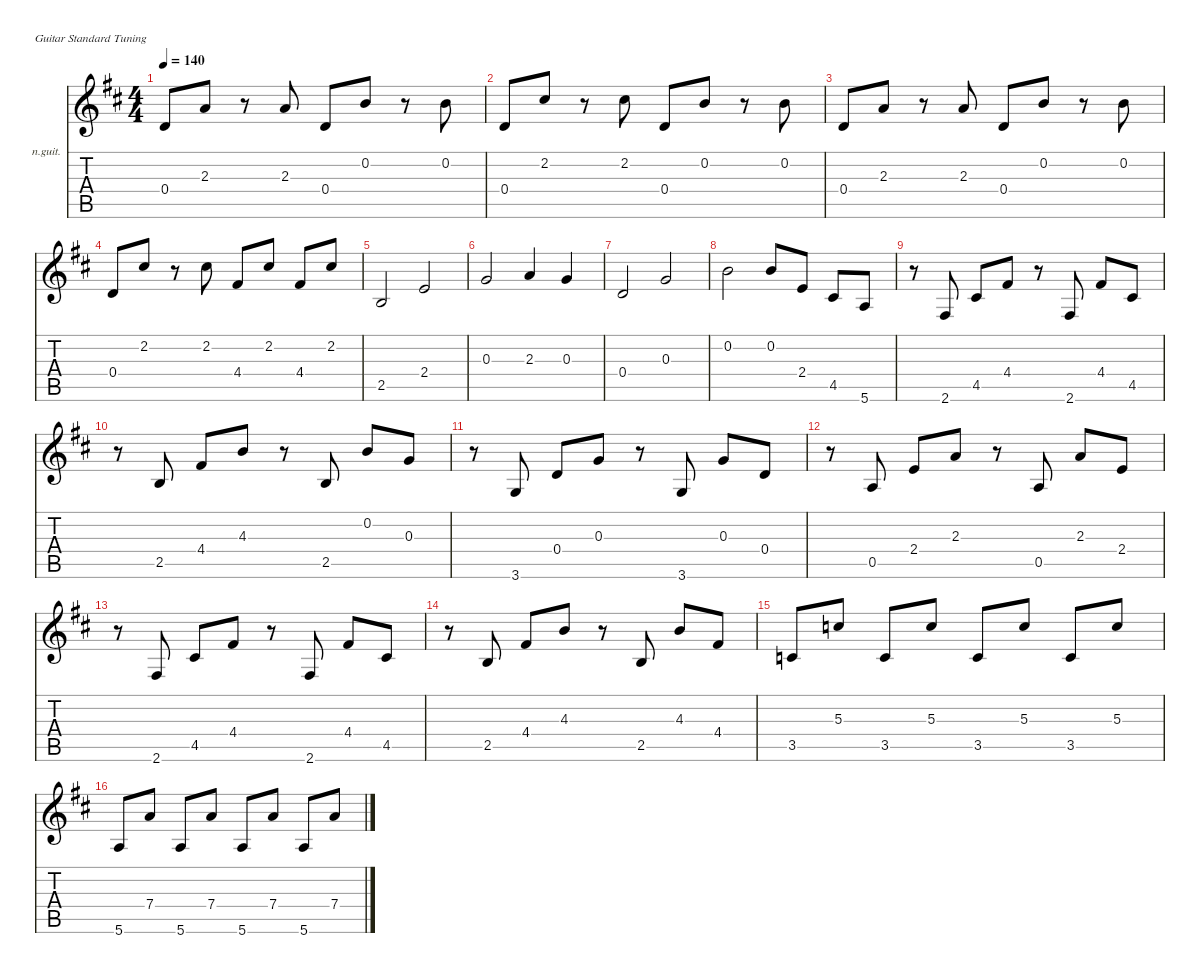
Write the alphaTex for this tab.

\hideDynamics
\bracketExtendMode nobrackets
\firstSystemTrackNameOrientation horizontal
\otherSystemsTrackNameOrientation horizontal
\track ("Nylon Guitar" "n.guit.") {mute instrument acousticguitarnylon}
\staff {score tabs}
\tuning (E4 B3 G3 D3 A2 E2)
\ts (4 4)
\tempo 140
\clef g2
\ks bminor
0.4{acc forcenatural}.8{dy mf} 2.3{acc forcenatural}.8 r.8 2.3{acc forcenatural}.8 0.4{acc forcenatural}.8 0.2{acc forcenatural}.8 r.8 0.2{acc forcenatural}.8 |
0.4{acc forcenatural}.8 2.2{acc #}.8 r.8 2.2{acc #}.8 0.4{acc forcenatural}.8 0.2{acc forcenatural}.8 r.8 0.2{acc forcenatural}.8 |
0.4{acc forcenatural}.8 2.3{acc forcenatural}.8 r.8 2.3{acc forcenatural}.8 0.4{acc forcenatural}.8 0.2{acc forcenatural}.8 r.8 0.2{acc forcenatural}.8 |
0.4{acc forcenatural}.8 2.2{acc #}.8 r.8 2.2{acc #}.8 4.4{acc #}.8 2.2{acc #}.8 4.4{acc #}.8 2.2{acc #}.8 |
2.5{acc forcenatural}.2 2.4{acc forcenatural}.2 |
0.3{acc forcenatural}.2 2.3{acc forcenatural}.4 0.3{acc forcenatural}.4 |
0.4{acc forcenatural}.2 0.3{acc forcenatural}.2 |
0.2{acc forcenatural}.2 0.2{acc forcenatural}.8 2.4{acc forcenatural}.8 4.5{acc #}.8 5.6{acc forcenatural}.8 |
r.8 2.6{acc #}.8 4.5{acc #}.8 4.4{acc #}.8 r.8 2.6{acc #}.8 4.4{acc #}.8 4.5{acc #}.8 |
r.8 2.5{acc forcenatural}.8 4.4{acc #}.8 4.3{acc forcenatural}.8 r.8 2.5{acc forcenatural}.8 0.2{acc forcenatural}.8 0.3{acc forcenatural}.8 |
r.8 3.6{acc forcenatural}.8 0.4{acc forcenatural}.8 0.3{acc forcenatural}.8 r.8 3.6{acc forcenatural}.8 0.3{acc forcenatural}.8 0.4{acc forcenatural}.8 |
r.8 0.5{acc forcenatural}.8 2.4{acc forcenatural}.8 2.3{acc forcenatural}.8 r.8 0.5{acc forcenatural}.8 2.3{acc forcenatural}.8 2.4{acc forcenatural}.8 |
r.8 2.6{acc #}.8 4.5{acc #}.8 4.4{acc #}.8 r.8 2.6{acc #}.8 4.4{acc #}.8 4.5{acc #}.8 |
r.8 2.5{acc forcenatural}.8 4.4{acc #}.8 4.3{acc forcenatural}.8 r.8 2.5{acc forcenatural}.8 4.3{acc forcenatural}.8 4.4{acc #}.8 |
3.5{acc forcenatural}.8 5.3{acc forcenatural}.8 3.5{acc forcenatural}.8 5.3{acc forcenatural}.8 3.5{acc forcenatural}.8 5.3{acc forcenatural}.8 3.5{acc forcenatural}.8 5.3{acc forcenatural}.8 |
5.6{acc forcenatural}.8 7.4{acc forcenatural}.8 5.6{acc forcenatural}.8 7.4{acc forcenatural}.8 5.6{acc forcenatural}.8 7.4{acc forcenatural}.8 5.6{acc forcenatural}.8 7.4{acc forcenatural}.8
